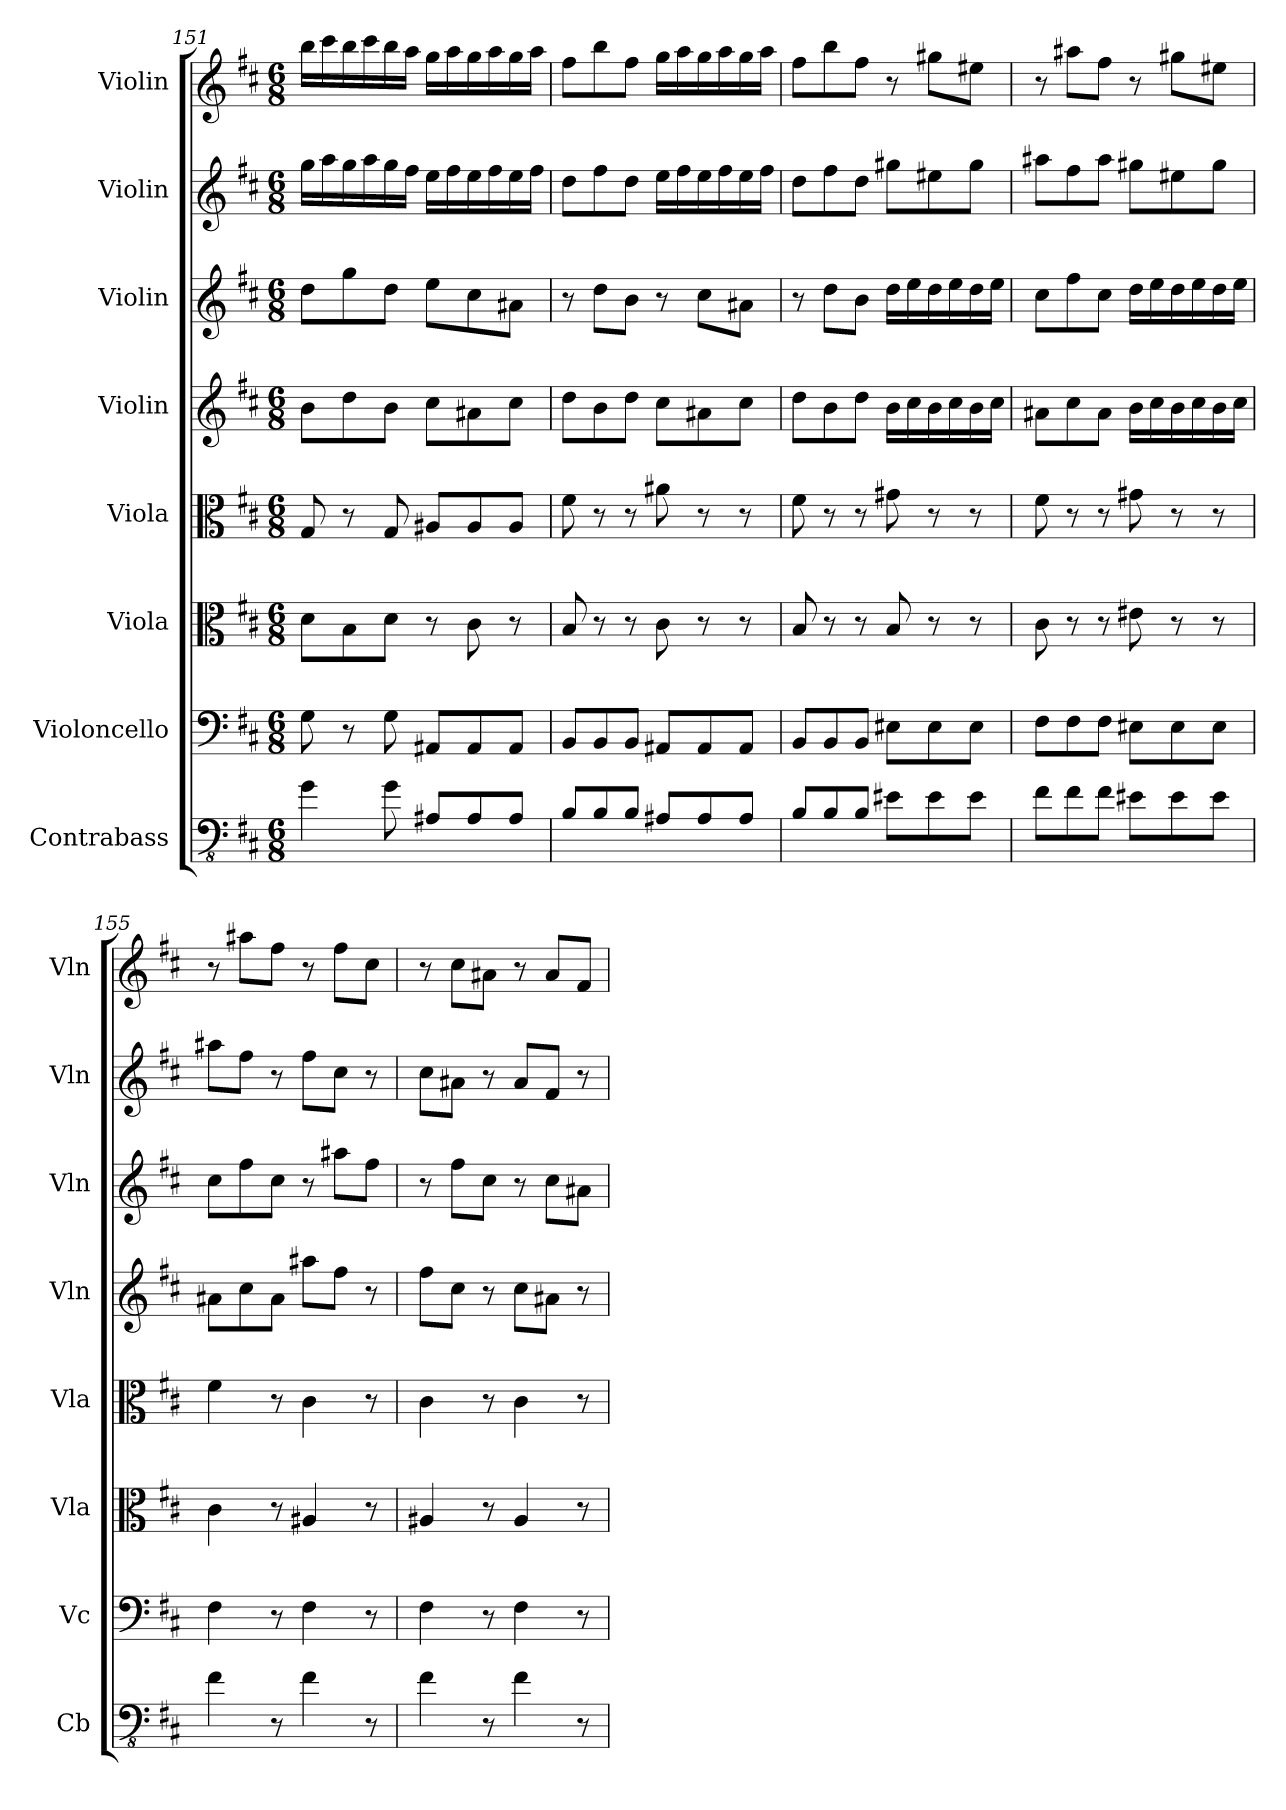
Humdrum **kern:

**kern	**kern	**kern	**kern	**kern	**kern	**kern	**kern
*part8	*part7	*part6	*part5	*part4	*part3	*part2	*part1
*staff8	*staff7	*staff6	*staff5	*staff4	*staff3	*staff2	*staff1
*I"Contrabass	*I"Violoncello	*I"Viola	*I"Viola	*I"Violin	*I"Violin	*I"Violin	*I"Violin
*I'Cb	*I'Vc	*I'Vla	*I'Vla	*I'Vln	*I'Vln	*I'Vln	*I'Vln
!!LO:PB:g=z
*clefFv4	*clefF4	*clefC3	*clefC3	*clefG2	*clefG2	*clefG2	*clefG2
*ITrd7c12	*	*	*	*	*	*	*
*k[f#c#]	*k[f#c#]	*k[f#c#]	*k[f#c#]	*k[f#c#]	*k[f#c#]	*k[f#c#]	*k[f#c#]
*M6/8	*M6/8	*M6/8	*M6/8	*M6/8	*M6/8	*M6/8	*M6/8
=151	=151	=151	=151	=151	=151	=151	=151
4GG\	8G\	8d\L	8G/	8b\L	8dd\L	16gg\LL	16bb\LL
.	.	.	.	.	.	16aa\	16ccc#\
.	8r	8B\	8r	8dd\	8gg\	16gg\	16bb\
.	.	.	.	.	.	16aa\	16ccc#\
8GG\	8G\	8d\J	8G/	8b\J	8dd\J	16gg\	16bb\
.	.	.	.	.	.	16ff#\JJ	16aa\JJ
8AAA#X/L	8AA#X/L	8r	8A#X/L	8cc#\L	8ee\L	16ee\LL	16gg\LL
.	.	.	.	.	.	16ff#\	16aa\
8AAA#/	8AA#/	8c#\	8A#/	8a#X\	8cc#\	16ee\	16gg\
.	.	.	.	.	.	16ff#\	16aa\
8AAA#/J	8AA#/J	8r	8A#/J	8cc#\J	8a#X\J	16ee\	16gg\
.	.	.	.	.	.	16ff#\JJ	16aa\JJ
=152	=152	=152	=152	=152	=152	=152	=152
8BBB/L	8BB/L	8B/	8f#\	8dd\L	8r	8dd\L	8ff#\L
8BBB/	8BB/	8r	8r	8b\	8dd\L	8ff#\	8bb\
8BBB/J	8BB/J	8r	8r	8dd\J	8b\J	8dd\J	8ff#\J
8AAA#X/L	8AA#X/L	8c#\	8a#X\	8cc#\L	8r	16ee\LL	16gg\LL
.	.	.	.	.	.	16ff#\	16aa\
8AAA#/	8AA#/	8r	8r	8a#X\	8cc#\L	16ee\	16gg\
.	.	.	.	.	.	16ff#\	16aa\
8AAA#/J	8AA#/J	8r	8r	8cc#\J	8a#X\J	16ee\	16gg\
.	.	.	.	.	.	16ff#\JJ	16aa\JJ
=153	=153	=153	=153	=153	=153	=153	=153
8BBB/L	8BB/L	8B/	8f#\	8dd\L	8r	8dd\L	8ff#\L
8BBB/	8BB/	8r	8r	8b\	8dd\L	8ff#\	8bb\
8BBB/J	8BB/J	8r	8r	8dd\J	8b\J	8dd\J	8ff#\J
8EE#X\L	8E#X\L	8B/	8g#X\	16b\LL	16dd\LL	8gg#X\L	8r
.	.	.	.	16cc#\	16ee\	.	.
8EE#\	8E#\	8r	8r	16b\	16dd\	8ee#X\	8gg#X\L
.	.	.	.	16cc#\	16ee\	.	.
8EE#\J	8E#\J	8r	8r	16b\	16dd\	8gg#\J	8ee#X\J
.	.	.	.	16cc#\JJ	16ee\JJ	.	.
=154	=154	=154	=154	=154	=154	=154	=154
8FF#\L	8F#\L	8c#\	8f#\	8a#X\L	8cc#\L	8aa#X\L	8r
8FF#\	8F#\	8r	8r	8cc#\	8ff#\	8ff#\	8aa#X\L
8FF#\J	8F#\J	8r	8r	8a#\J	8cc#\J	8aa#\J	8ff#\J
8EE#X\L	8E#X\L	8e#X\	8g#X\	16b\LL	16dd\LL	8gg#X\L	8r
.	.	.	.	16cc#\	16ee\	.	.
8EE#\	8E#\	8r	8r	16b\	16dd\	8ee#X\	8gg#X\L
.	.	.	.	16cc#\	16ee\	.	.
8EE#\J	8E#\J	8r	8r	16b\	16dd\	8gg#\J	8ee#X\J
.	.	.	.	16cc#\JJ	16ee\JJ	.	.
!!LO:PB:g=z
=155	=155	=155	=155	=155	=155	=155	=155
4FF#\	4F#\	4c#\	4f#\	8a#X\L	8cc#\L	8aa#X\L	8r
.	.	.	.	8cc#\	8ff#\	8ff#\J	8aa#X\L
8r	8r	8r	8r	8a#\J	8cc#\J	8r	8ff#\J
4FF#\	4F#\	4A#X/	4c#\	8aa#X\L	8r	8ff#\L	8r
.	.	.	.	8ff#\J	8aa#X\L	8cc#\J	8ff#\L
8r	8r	8r	8r	8r	8ff#\J	8r	8cc#\J
=156	=156	=156	=156	=156	=156	=156	=156
4FF#\	4F#\	4A#X/	4c#\	8ff#\L	8r	8cc#\L	8r
.	.	.	.	8cc#\J	8ff#\L	8a#X\J	8cc#\L
8r	8r	8r	8r	8r	8cc#\J	8r	8a#X\J
4FF#\	4F#\	4A#/	4c#\	8cc#\L	8r	8a#/L	8r
.	.	.	.	8a#X\J	8cc#\L	8f#/J	8a#/L
8r	8r	8r	8r	8r	8a#X\J	8r	8f#/J
=	=	=	=	=	=	=	=
*-	*-	*-	*-	*-	*-	*-	*-
